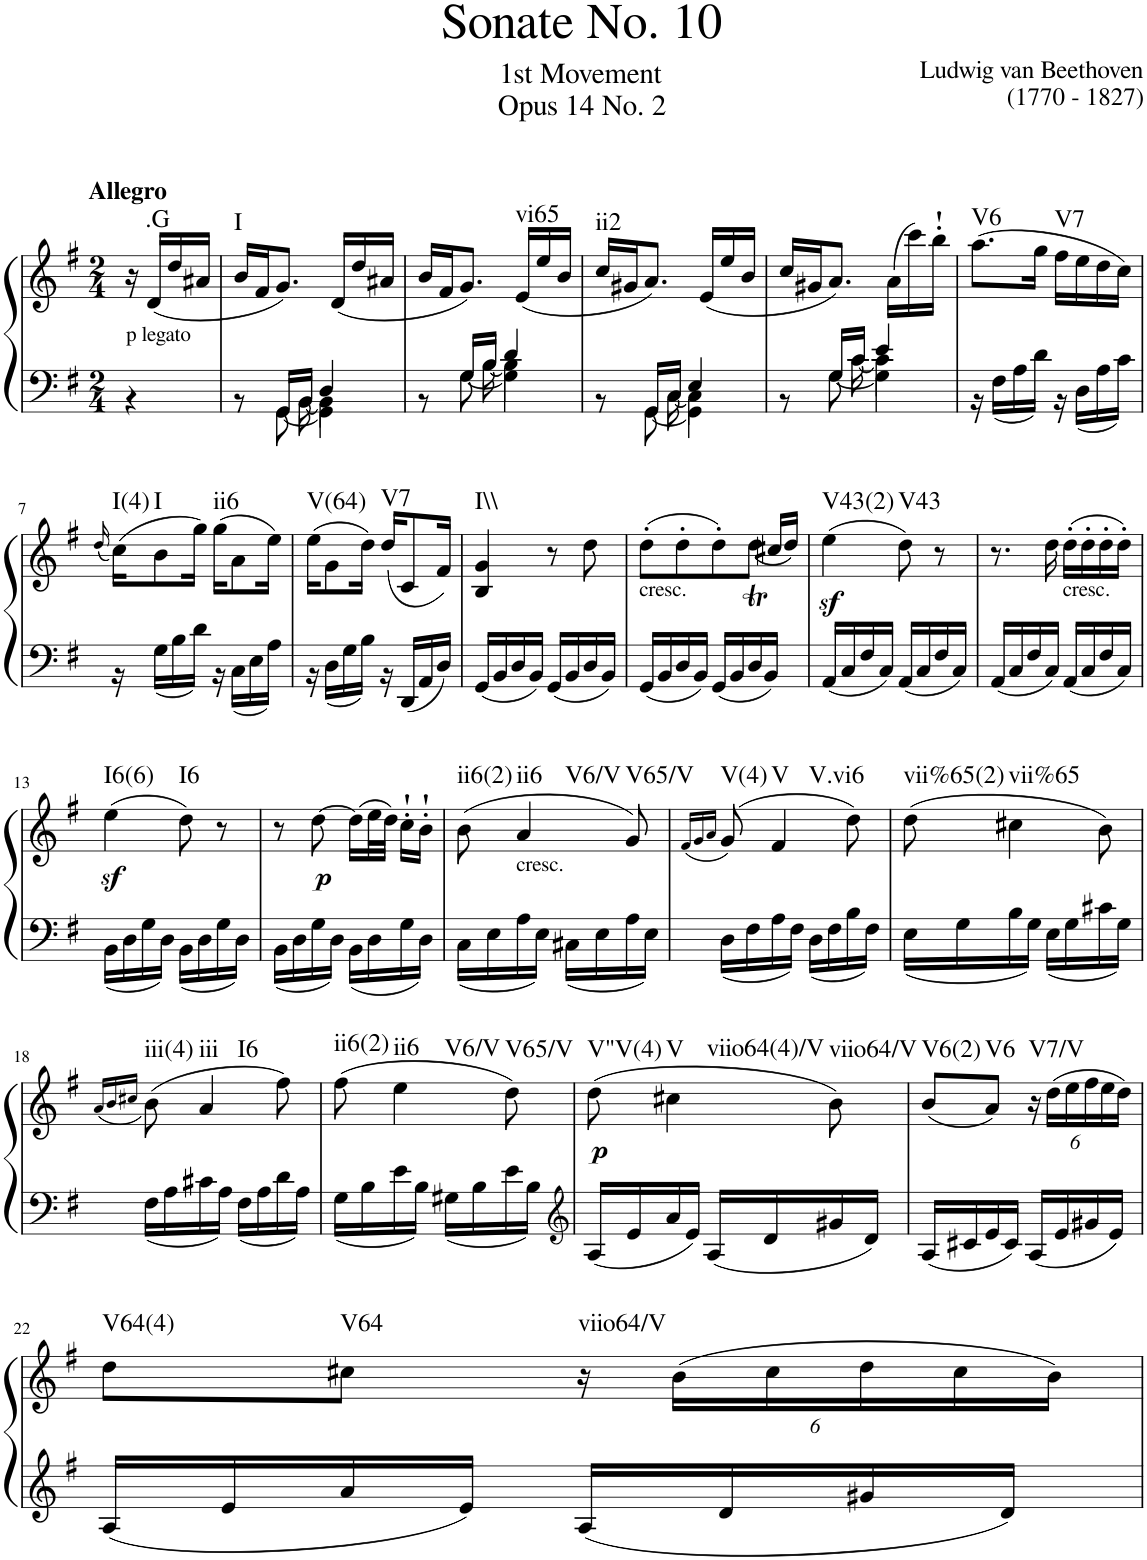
**kern	**kern	**dynam	**harte
*part1	*part1	*part1	*part1
*staff2	*staff1	*staff1/2	*
*I"Piano	*	*	*
*I'Pno	*	*	*
*clefF4	*clefG2	*	*
*k[f#]	*k[f#]	*	*
*G:	*G:	*	*
*M2/4	*M2/4	*	*
=1	=1	=1	=1
*^	*	*	*
!	!	!LO:TX:b:t=p legato	!	!
!	!	!LO:TX:a:B:t=Allegro	!	!
4ryy	4r	16r	.	.
!	!	!	!	!LO:H:kt=.G
.	.	(16d/LL	.	N
.	.	16dd/	.	.
.	.	16a#X/JJ	.	.
=2	=2	=2	=2	=2
*^	*^	*	*	*
!	!	!	!	!	!	!LO:H:kt=I
2ryy	8r	8ryy	8.ryy	16b/LL	.	N
.	.	.	.	16f#/J	.	.
.	16GG/LL	[8GG\	.	8.g/J)	.	.
.	16BB/JJ	.	[16BB\	.	.	.
.	4D/	4GG\]	4BB\]	.	.	.
.	.	.	.	(16d/LL	.	.
.	.	.	.	16dd/	.	.
.	.	.	.	16a#X/JJ	.	.
=3	=3	=3	=3	=3	=3	=3
2ryy	8r	8ryy	8.ryy	16b/LL	.	.
.	.	.	.	16f#/J	.	.
.	16G/LL	[8G\	.	8.g/J)	.	.
.	16B/JJ	.	[16B\	.	.	.
.	4d/	4G\]	4B\]	.	.	.
!	!	!	!	!	!	!LO:H:kt=vi65
.	.	.	.	(16e/LL	.	N
.	.	.	.	16ee/	.	.
.	.	.	.	16b/JJ	.	.
=4	=4	=4	=4	=4	=4	=4
!	!	!	!	!	!	!LO:H:kt=ii2
2ryy	8r	8ryy	8.ryy	16cc/LL	.	N
.	.	.	.	16g#X/J	.	.
.	16GG/LL	[8GG\	.	8.a/J)	.	.
.	16C/JJ	.	[16C\	.	.	.
.	4E/	4GG\]	4C\]	.	.	.
.	.	.	.	(16e/LL	.	.
.	.	.	.	16ee/	.	.
.	.	.	.	16b/JJ	.	.
=5	=5	=5	=5	=5	=5	=5
2ryy	8r	8ryy	8.ryy	16cc/LL	.	.
.	.	.	.	16g#X/J	.	.
.	16G/LL	[8G\	.	8.a/J)	.	.
.	16c/JJ	.	[16c\	.	.	.
.	4e/	4G\]	4c\]	.	.	.
.	.	.	.	(16a\LL	.	.
.	.	.	.	16ccc\)	.	.
.	.	.	.	16bb'`\JJ	.	.
*	*v	*v	*v	*	*	*
=6	=6	=6	=6	=6
!	!	!	!	!LO:H:kt=V6
2ryy	16r	(8.aa\L	.	N
.	16F#\LL	.	.	.
.	16A\	.	.	.
.	16d\JJ	16gg\Jk	.	.
!	!	!	!	!LO:H:kt=V7
.	16r	16ff#\LL	.	N
.	16D\LL	16ee\	.	.
.	16A\	16dd\	.	.
.	16c\JJ	16cc\JJ)	.	.
!!LO:LB:g=z
=7	=7	=7	=7	=7
.	.	(16qdd/	.	.
!	!	!	!	!LO:H:kt=I(4)
2ryy	16r	(16cc\KL)	.	N
!	!	!	!	!LO:H:kt=I
.	16G\LL	8b\	.	N
.	16B\	.	.	.
.	16d\JJ	16gg\Jk)	.	.
!	!	!	!	!LO:H:kt=ii6
.	16r	(16gg\KL	.	N
.	16C\LL	8a\	.	.
.	16E\	.	.	.
.	16A\JJ	16ee\Jk)	.	.
=8	=8	=8	=8	=8
!	!	!	!	!LO:H:kt=V(64)
2ryy	16r	(16ee\KL	.	N
.	16D\LL	8g\	.	.
.	16G\	.	.	.
.	16B\JJ	16dd\Jk)	.	.
!	!	!	!	!LO:H:kt=V7
.	16r	(16dd/KL	.	N
.	16DD/LL	8c/	.	.
.	16AA/	.	.	.
.	16D/JJ	16f#/Jk)	.	.
=9	=9	=9	=9	=9
!	!	!	!	!LO:H:kt=I\\
2ryy	16GG/LL	4B/ 4g/	.	N
.	16BB/	.	.	.
.	16D/	.	.	.
.	16BB/JJ	.	.	.
.	16GG/LL	8r	.	.
.	16BB/	.	.	.
.	16D/	8dd\	.	.
.	16BB/JJ	.	.	.
=10	=10	=10	=10	=10
*	*	*^	*	*
!	!	!LO:TX:b:t=cresc.	!	!	!
2ryy	16GG/LL	(8dd'\L	4ryy	.	.
.	16BB/	.	.	.	.
.	16D/	8dd'\	.	.	.
.	16BB/JJ	.	.	.	.
*	*	*	*Xtuplet	*	*
.	16GG/LL	8dd'\)	10.ryy	.	.
.	16BB/	.	.	.	.
.	16D/	(8ddT\J	.	.	.
.	.	.	40ee	.	.
.	.	.	40dd	.	.
.	16BB/JJ	.	.	.	.
.	.	.	40cc#X/LL	.	.
.	.	.	40dd/JJ)	.	.
5ryy	5ryy	5ryy	5ryy	.	.
=11	=11	=11	=11	=11	=11
!	!	!	!	!LO:DY:b	!LO:H:kt=V43(2)
*	*	*v	*v	*	*
2ryy	16AA/LL	(4ee\	sf	N
.	16C/	.	.	.
.	16F#/	.	.	.
.	16C/JJ	.	.	.
!	!	!	!	!LO:H:kt=V43
.	16AA/LL	8dd\)	.	N
.	16C/	.	.	.
.	16F#/	8r	.	.
.	16C/JJ	.	.	.
=12	=12	=12	=12	=12
2ryy	16AA/LL	8.r	.	.
.	16C/	.	.	.
.	16F#/	.	.	.
.	16C/JJ	16dd\	.	.
!	!	!LO:TX:b:t=cresc.	!	!
.	16AA/LL	(16dd'\LL	.	.
.	16C/	16dd'\	.	.
.	16F#/	16dd'\	.	.
.	16C/JJ	16dd'\JJ)	.	.
!!LO:LB:g=z
=13	=13	=13	=13	=13
!	!	!	!LO:DY:b	!LO:H:kt=I6(6)
2ryy	16BB\LL	(4ee\	sf	N
.	16D\	.	.	.
.	16G\	.	.	.
.	16D\JJ	.	.	.
!	!	!	!	!LO:H:kt=I6
.	16BB\LL	8dd\)	.	N
.	16D\	.	.	.
.	16G\	8r	.	.
.	16D\JJ	.	.	.
=14	=14	=14	=14	=14
2ryy	16BB\LL	8r	.	.
.	16D\	.	.	.
!	!	!	!LO:DY:b	!
.	16G\	[8dd\	p	.
.	16D\JJ	.	.	.
.	16BB\LL	(16dd\LL]	.	.
.	16D\	32ee\L	.	.
.	.	32dd\JJJ)	.	.
.	16G\	16cc'`\LL	.	.
.	16D\JJ	16b'`\JJ	.	.
=15	=15	=15	=15	=15
!	!	!	!	!LO:H:kt=ii6(2)
2ryy	16C\LL	(8b\	.	N
.	16E\	.	.	.
!	!	!LO:TX:b:t=cresc.	!	!LO:H:n=1:kt=ii6
!	!	!	!	!LO:H:n=2:kt=V6/V
.	16A\	4a/	.	N N
.	16E\JJ	.	.	.
.	16C#X\LL	.	.	.
.	16E\	.	.	.
!	!	!	!	!LO:H:kt=V65/V
.	16A\	8g/)	.	N
.	16E\JJ	.	.	.
=16	=16	=16	=16	=16
.	.	(16qf#/LL	.	.
.	.	16qg/	.	.
.	.	16qa/JJ	.	.
!	!	!	!	!LO:H:kt=V(4)
2ryy	16D\LL	(8g/)	.	N
.	16F#\	.	.	.
!	!	!	!	!LO:H:n=1:kt=V
!	!	!	!	!LO:H:n=2:kt=V.vi6
.	16A\	4f#/	.	N N
.	16F#\JJ	.	.	.
.	16D\LL	.	.	.
.	16F#\	.	.	.
.	16B\	8dd\)	.	.
.	16F#\JJ	.	.	.
=17	=17	=17	=17	=17
!	!	!	!	!LO:H:kt=vii%65(2)
2ryy	16E\LL	(8dd\	.	N
.	16G\	.	.	.
!	!	!	!	!LO:H:kt=vii%65
.	16B\	4cc#X\	.	N
.	16G\JJ	.	.	.
.	16E\LL	.	.	.
.	16G\	.	.	.
.	16c#X\	8b\)	.	.
.	16G\JJ	.	.	.
!!LO:LB:g=z
=18	=18	=18	=18	=18
.	.	(16qa/LL	.	.
.	.	16qb/	.	.
.	.	16qcc#X/JJ	.	.
!	!	!	!	!LO:H:kt=iii(4)
2ryy	16F#\LL	(8b\)	.	N
.	16A\	.	.	.
!	!	!	!	!LO:H:n=1:kt=iii
!	!	!	!	!LO:H:n=2:kt=I6
.	16c#X\	4a/	.	N N
.	16A\JJ	.	.	.
.	16F#\LL	.	.	.
.	16A\	.	.	.
.	16d\	8ff#\)	.	.
.	16A\JJ	.	.	.
=19	=19	=19	=19	=19
!	!	!	!	!LO:H:kt=ii6(2)
2ryy	16G\LL	(8ff#\	.	N
.	16B\	.	.	.
!	!	!	!	!LO:H:n=1:kt=ii6
!	!	!	!	!LO:H:n=2:kt=V6/V
.	16e\	4ee\	.	N N
.	16B\JJ	.	.	.
.	16G#X\LL	.	.	.
.	16B\	.	.	.
!	!	!	!	!LO:H:kt=V65/V
.	16e\	8dd\)	.	N
.	16B\JJ	.	.	.
=20	=20	=20	=20	=20
*clefG2	*	*	*	*
!	!	!	!LO:DY:b	!LO:H:kt=V"V(4)
2ryy	16A/LL	(8dd\	p	N
.	16e/	.	.	.
!	!	!	!	!LO:H:n=1:kt=V
!	!	!	!	!LO:H:n=2:kt=viio64(4)/V
.	16a/	4cc#X\	.	N N
.	16e/JJ	.	.	.
.	16A/LL	.	.	.
.	16d/	.	.	.
!	!	!	!	!LO:H:kt=viio64/V
.	16g#X/	8b\)	.	N
.	16d/JJ	.	.	.
=21	=21	=21	=21	=21
!	!	!	!	!LO:H:kt=V6(2)
2ryy	16A/LL	(8b/L	.	N
.	16c#X/	.	.	.
!	!	!	!	!LO:H:kt=V6
.	16e/	8a/J)	.	N
.	16c#/JJ	.	.	.
*	*	*tuplet	*	*
*	*	*Xbrackettup	*	*
!	!	!	!	!LO:H:kt=V7/V
.	16A/LL	24r	.	N
.	.	(24dd\LL	.	.
.	16e/	.	.	.
.	.	24ee\	.	.
.	16g#X/	24ff#\	.	.
.	.	24ee\	.	.
.	16e/JJ	.	.	.
.	.	24dd\JJ)	.	.
!!LO:LB:g=z
=22	=22	=22	=22	=22
!	!	!	!	!LO:H:kt=V64(4)
2ryy	16A/LL	8dd\L	.	N
.	16e/	.	.	.
!	!	!	!	!LO:H:kt=V64
.	16a/	8cc#X\J	.	N
.	16e/JJ	.	.	.
!	!	!	!	!LO:H:kt=viio64/V
.	16A/LL	24r	.	N
.	.	(24b\LL	.	.
.	16d/	.	.	.
.	.	24cc#\	.	.
.	16g#X/	24dd\	.	.
.	.	24cc#\	.	.
.	16d/JJ	.	.	.
.	.	24b\JJ)	.	.
*v	*v	*	*	*
=	=	=	=
*-	*-	*-	*-
